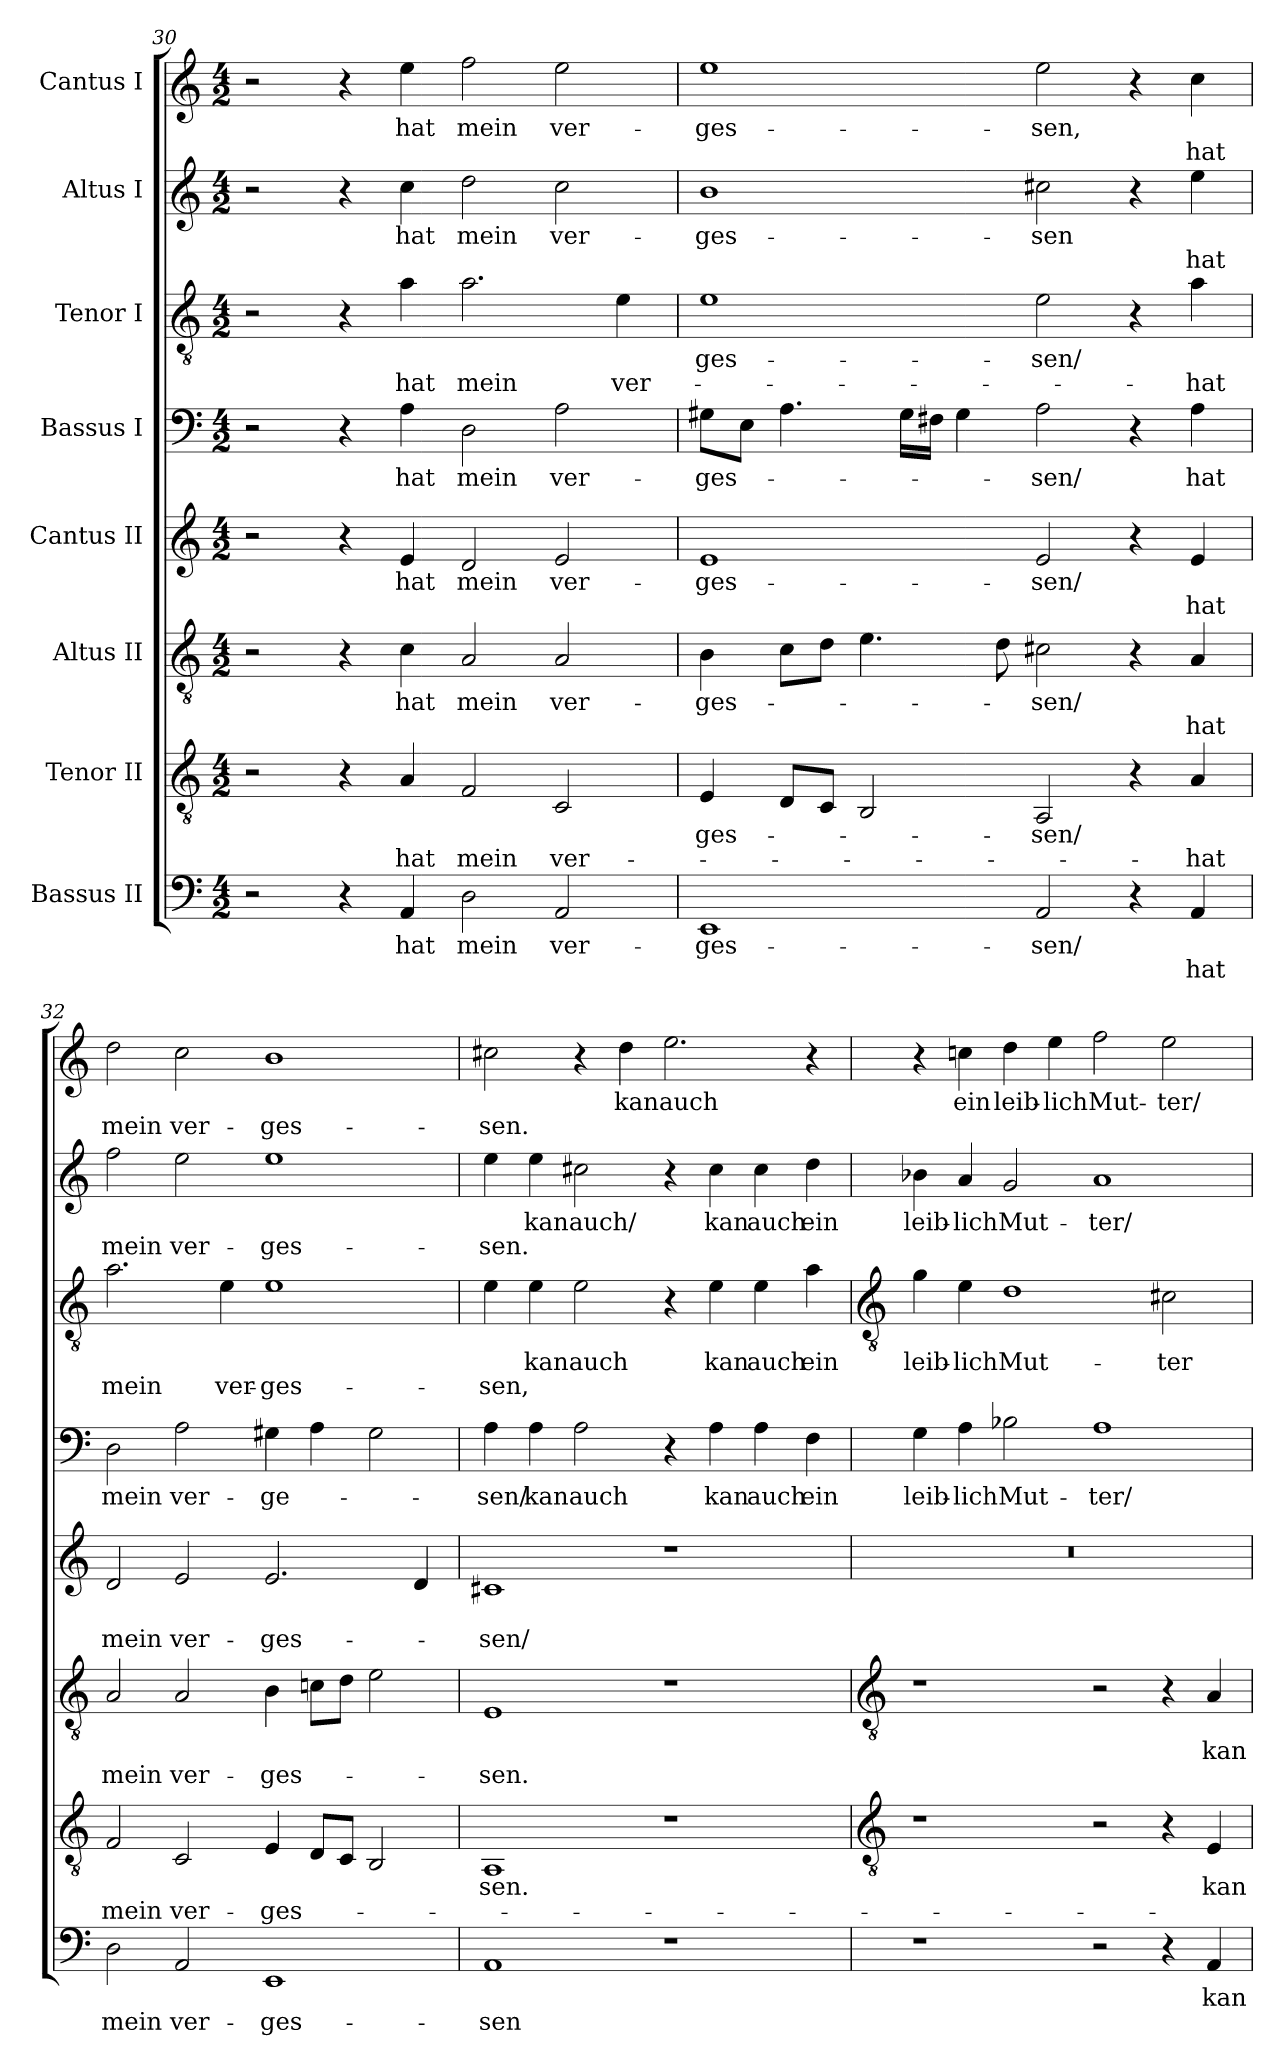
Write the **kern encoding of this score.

**kern	**text	**text	**kern	**text	**text	**kern	**text	**text	**kern	**text	**text	**kern	**text	**kern	**text	**text	**kern	**text	**text	**kern	**text	**text
*part8	*part8	*part8	*part7	*part7	*part7	*part6	*part6	*part6	*part5	*part5	*part5	*part4	*part4	*part3	*part3	*part3	*part2	*part2	*part2	*part1	*part1	*part1
*staff8	*staff8	*staff8	*staff7	*staff7	*staff7	*staff6	*staff6	*staff6	*staff5	*staff5	*staff5	*staff4	*staff4	*staff3	*staff3	*staff3	*staff2	*staff2	*staff2	*staff1	*staff1	*staff1
*I"Bassus II	*	*	*I"Tenor II	*	*	*I"Altus II	*	*	*I"Cantus II	*	*	*I"Bassus I	*	*I"Tenor I	*	*	*I"Altus I	*	*	*I"Cantus I	*	*
!!LO:LB:g=z
*clefF4	*	*	*clefGv2	*	*	*clefGv2	*	*	*clefG2	*	*	*clefF4	*	*clefGv2	*	*	*clefG2	*	*	*clefG2	*	*
*k[]	*	*	*k[]	*	*	*k[]	*	*	*k[]	*	*	*k[]	*	*k[]	*	*	*k[]	*	*	*k[]	*	*
*C:	*	*	*C:	*	*	*C:	*	*	*C:	*	*	*C:	*	*C:	*	*	*C:	*	*	*C:	*	*
*M4/2	*	*	*M4/2	*	*	*M4/2	*	*	*M4/2	*	*	*M4/2	*	*M4/2	*	*	*M4/2	*	*	*M4/2	*	*
=30	=30	=30	=30	=30	=30	=30	=30	=30	=30	=30	=30	=30	=30	=30	=30	=30	=30	=30	=30	=30	=30	=30
2r	.	.	2r	.	.	2r	.	.	2r	.	.	2r	.	2r	.	.	2r	.	.	2r	.	.
4r	.	.	4r	.	.	4r	.	.	4r	.	.	4r	.	4r	.	.	4r	.	.	4r	.	.
!	!LO:LY:b	!	!	!	!LO:LY:b	!	!LO:LY:b	!	!	!LO:LY:b	!	!	!LO:LY:b	!	!	!LO:LY:b	!	!LO:LY:b	!	!	!LO:LY:b	!
4AA	hat	.	4A	.	hat	4c	hat	.	4e	hat	.	4A	hat	4a	.	hat	4cc	hat	.	4ee	hat	.
!	!LO:LY:b	!	!	!	!LO:LY:b	!	!LO:LY:b	!	!	!LO:LY:b	!	!	!LO:LY:b	!	!	!LO:LY:b	!	!LO:LY:b	!	!	!LO:LY:b	!
2D	mein	.	2F	.	mein	2A	mein	.	2d	mein	.	2D	mein	2.a	.	mein	2dd	mein	.	2ff	mein	.
!	!LO:LY:b	!	!	!	!LO:LY:b	!	!LO:LY:b	!	!	!LO:LY:b	!	!	!LO:LY:b	!	!	!	!	!LO:LY:b	!	!	!LO:LY:b	!
2AA	ver-	.	2C	.	ver-	2A	ver-	.	2e	ver-	.	2A	ver-	.	.	.	2cc	ver-	.	2ee	ver-	.
!	!	!	!	!	!	!	!	!	!	!	!	!	!	!	!	!LO:LY:b	!	!	!	!	!	!
.	.	.	.	.	.	.	.	.	.	.	.	.	.	4e	.	ver-	.	.	.	.	.	.
=31	=31	=31	=31	=31	=31	=31	=31	=31	=31	=31	=31	=31	=31	=31	=31	=31	=31	=31	=31	=31	=31	=31
!	!LO:LY:b	!	!	!LO:LY:b	!	!	!LO:LY:b	!	!	!LO:LY:b	!	!	!LO:LY:b	!	!LO:LY:b	!	!	!LO:LY:b	!	!	!LO:LY:b	!
1EE	-ges-	.	4E	-ges-	.	4B	-ges-	.	1e	-ges-	.	8G#XL	-ges-	1e	-ges-	.	1b	-ges-	.	1ee	-ges-	.
.	.	.	.	.	.	.	.	.	.	.	.	8EJ	.	.	.	.	.	.	.	.	.	.
.	.	.	8DL	.	.	8cL	.	.	.	.	.	4.A	.	.	.	.	.	.	.	.	.	.
.	.	.	8CJ	.	.	8dJ	.	.	.	.	.	.	.	.	.	.	.	.	.	.	.	.
.	.	.	2BB	.	.	4.e	.	.	.	.	.	.	.	.	.	.	.	.	.	.	.	.
.	.	.	.	.	.	.	.	.	.	.	.	16G#LL	.	.	.	.	.	.	.	.	.	.
.	.	.	.	.	.	.	.	.	.	.	.	16F#XJJ	.	.	.	.	.	.	.	.	.	.
.	.	.	.	.	.	.	.	.	.	.	.	4G#	.	.	.	.	.	.	.	.	.	.
.	.	.	.	.	.	8d	.	.	.	.	.	.	.	.	.	.	.	.	.	.	.	.
!	!LO:LY:b	!	!	!LO:LY:b	!	!	!LO:LY:b	!	!	!LO:LY:b	!	!	!LO:LY:b	!	!LO:LY:b	!	!	!LO:LY:b	!	!	!LO:LY:b	!
2AA	-sen/	.	2AA	-sen/	.	2c#X	-sen/	.	2e	-sen/	.	2A	-sen/	2e	-sen/	.	2cc#X	-sen	.	2ee	-sen,	.
4r	.	.	4r	.	.	4r	.	.	4r	.	.	4r	.	4r	.	.	4r	.	.	4r	.	.
!	!	!LO:LY:b	!	!	!LO:LY:b	!	!	!LO:LY:b	!	!	!LO:LY:b	!	!LO:LY:b	!	!	!LO:LY:b	!	!	!LO:LY:b	!	!	!LO:LY:b
4AA	.	hat	4A	.	hat	4A	.	hat	4e	.	hat	4A	hat	4a	.	hat	4ee	.	hat	4cc	.	hat
=32	=32	=32	=32	=32	=32	=32	=32	=32	=32	=32	=32	=32	=32	=32	=32	=32	=32	=32	=32	=32	=32	=32
!	!	!LO:LY:b	!	!	!LO:LY:b	!	!	!LO:LY:b	!	!	!LO:LY:b	!	!LO:LY:b	!	!	!LO:LY:b	!	!	!LO:LY:b	!	!	!LO:LY:b
2D	.	mein	2F	.	mein	2A	.	mein	2d	.	mein	2D	mein	2.a	.	mein	2ff	.	mein	2dd	.	mein
!	!	!LO:LY:b	!	!	!LO:LY:b	!	!	!LO:LY:b	!	!	!LO:LY:b	!	!LO:LY:b	!	!	!	!	!	!LO:LY:b	!	!	!LO:LY:b
2AA	.	ver-	2C	.	ver-	2A	.	ver-	2e	.	ver-	2A	ver-	.	.	.	2ee	.	ver-	2cc	.	ver-
!	!	!	!	!	!	!	!	!	!	!	!	!	!	!	!	!LO:LY:b	!	!	!	!	!	!
.	.	.	.	.	.	.	.	.	.	.	.	.	.	4e	.	ver-	.	.	.	.	.	.
!	!	!LO:LY:b	!	!	!LO:LY:b	!	!	!LO:LY:b	!	!	!LO:LY:b	!	!LO:LY:b	!	!	!LO:LY:b	!	!	!LO:LY:b	!	!	!LO:LY:b
1EE	.	-ges-	4E	.	-ges-	4B	.	-ges-	2.e	.	-ges-	4G#X	-ge-	1e	.	-ges-	1ee	.	-ges-	1b	.	-ges-
.	.	.	8DL	.	.	8cnL	.	.	.	.	.	4A	.	.	.	.	.	.	.	.	.	.
.	.	.	8CJ	.	.	8dJ	.	.	.	.	.	.	.	.	.	.	.	.	.	.	.	.
.	.	.	2BB	.	.	2e	.	.	.	.	.	2G#	.	.	.	.	.	.	.	.	.	.
.	.	.	.	.	.	.	.	.	4d	.	.	.	.	.	.	.	.	.	.	.	.	.
=33	=33	=33	=33	=33	=33	=33	=33	=33	=33	=33	=33	=33	=33	=33	=33	=33	=33	=33	=33	=33	=33	=33
!	!	!LO:LY:b	!	!LO:LY:b	!	!	!	!LO:LY:b	!	!	!LO:LY:b	!	!LO:LY:b	!	!	!LO:LY:b	!	!	!LO:LY:b	!	!	!LO:LY:b
1AA	.	-sen	1AA	-sen.	.	1E	.	-sen.	1c#X	.	-sen/	4A	-sen/	4e	.	-sen,	4ee	.	-sen.	2cc#X	.	-sen.
!	!	!	!	!	!	!	!	!	!	!	!	!	!LO:LY:b	!	!LO:LY:b	!	!	!LO:LY:b	!	!	!	!
.	.	.	.	.	.	.	.	.	.	.	.	4A	kan	4e	kan	.	4ee	kan	.	.	.	.
!	!	!	!	!	!	!	!	!	!	!	!	!	!LO:LY:b	!	!LO:LY:b	!	!	!LO:LY:b	!	!	!	!
.	.	.	.	.	.	.	.	.	.	.	.	2A	auch	2e	auch	.	2cc#X	auch/	.	4r	.	.
!	!	!	!	!	!	!	!	!	!	!	!	!	!	!	!	!	!	!	!	!	!LO:LY:b	!
.	.	.	.	.	.	.	.	.	.	.	.	.	.	.	.	.	.	.	.	4dd	kan	.
!	!	!	!	!	!	!	!	!	!	!	!	!	!	!	!	!	!	!	!	!	!LO:LY:b	!
1r	.	.	1r	.	.	1r	.	.	1r	.	.	4r	.	4r	.	.	4r	.	.	2.ee	auch	.
!	!	!	!	!	!	!	!	!	!	!	!	!	!LO:LY:b	!	!LO:LY:b	!	!	!LO:LY:b	!	!	!	!
.	.	.	.	.	.	.	.	.	.	.	.	4A	kan	4e	kan	.	4cc#	kan	.	.	.	.
!	!	!	!	!	!	!	!	!	!	!	!	!	!LO:LY:b	!	!LO:LY:b	!	!	!LO:LY:b	!	!	!	!
.	.	.	.	.	.	.	.	.	.	.	.	4A	auch	4e	auch	.	4cc#	auch	.	.	.	.
!	!	!	!	!	!	!	!	!	!	!	!	!	!LO:LY:b	!	!LO:LY:b	!	!	!LO:LY:b	!	!	!	!
.	.	.	.	.	.	.	.	.	.	.	.	4F	ein	4a	ein	.	4dd	ein	.	4r	.	.
!!LO:LB:g=z
=34	=34	=34	=34	=34	=34	=34	=34	=34	=34	=34	=34	=34	=34	=34	=34	=34	=34	=34	=34	=34	=34	=34
*	*	*	*clefGv2	*	*	*clefGv2	*	*	*	*	*	*	*	*clefGv2	*	*	*	*	*	*	*	*
!	!	!	!	!	!	!	!	!	!	!	!	!	!LO:LY:b	!	!LO:LY:b	!	!	!LO:LY:b	!	!	!	!
1r	.	.	1r	.	.	1r	.	.	0r	.	.	4G	leib-	4g	leib-	.	4b-X	leib-	.	4r	.	.
!	!	!	!	!	!	!	!	!	!	!	!	!	!LO:LY:b	!	!LO:LY:b	!	!	!LO:LY:b	!	!	!LO:LY:b	!
.	.	.	.	.	.	.	.	.	.	.	.	4A	-lich	4e	-lich	.	4a	-lich	.	4ccn	ein	.
!	!	!	!	!	!	!	!	!	!	!	!	!	!LO:LY:b	!	!LO:LY:b	!	!	!LO:LY:b	!	!	!LO:LY:b	!
.	.	.	.	.	.	.	.	.	.	.	.	2B-X	Mut-	1d	Mut-	.	2g	Mut-	.	4dd	leib-	.
!	!	!	!	!	!	!	!	!	!	!	!	!	!	!	!	!	!	!	!	!	!LO:LY:b	!
.	.	.	.	.	.	.	.	.	.	.	.	.	.	.	.	.	.	.	.	4ee	-lich	.
!	!	!	!	!	!	!	!	!	!	!	!	!	!LO:LY:b	!	!	!	!	!LO:LY:b	!	!	!LO:LY:b	!
2r	.	.	2r	.	.	2r	.	.	.	.	.	1A	-ter/	.	.	.	1a	-ter/	.	2ff	Mut-	.
!	!	!	!	!	!	!	!	!	!	!	!	!	!	!	!LO:LY:b	!	!	!	!	!	!LO:LY:b	!
4r	.	.	4r	.	.	4r	.	.	.	.	.	.	.	2c#X	-ter	.	.	.	.	2ee	-ter/	.
!	!LO:LY:b	!	!	!LO:LY:b	!	!	!LO:LY:b	!	!	!	!	!	!	!	!	!	!	!	!	!	!	!
4AA	kan	.	4E	kan	.	4A	kan	.	.	.	.	.	.	.	.	.	.	.	.	.	.	.
=	=	=	=	=	=	=	=	=	=	=	=	=	=	=	=	=	=	=	=	=	=	=
*-	*-	*-	*-	*-	*-	*-	*-	*-	*-	*-	*-	*-	*-	*-	*-	*-	*-	*-	*-	*-	*-	*-
